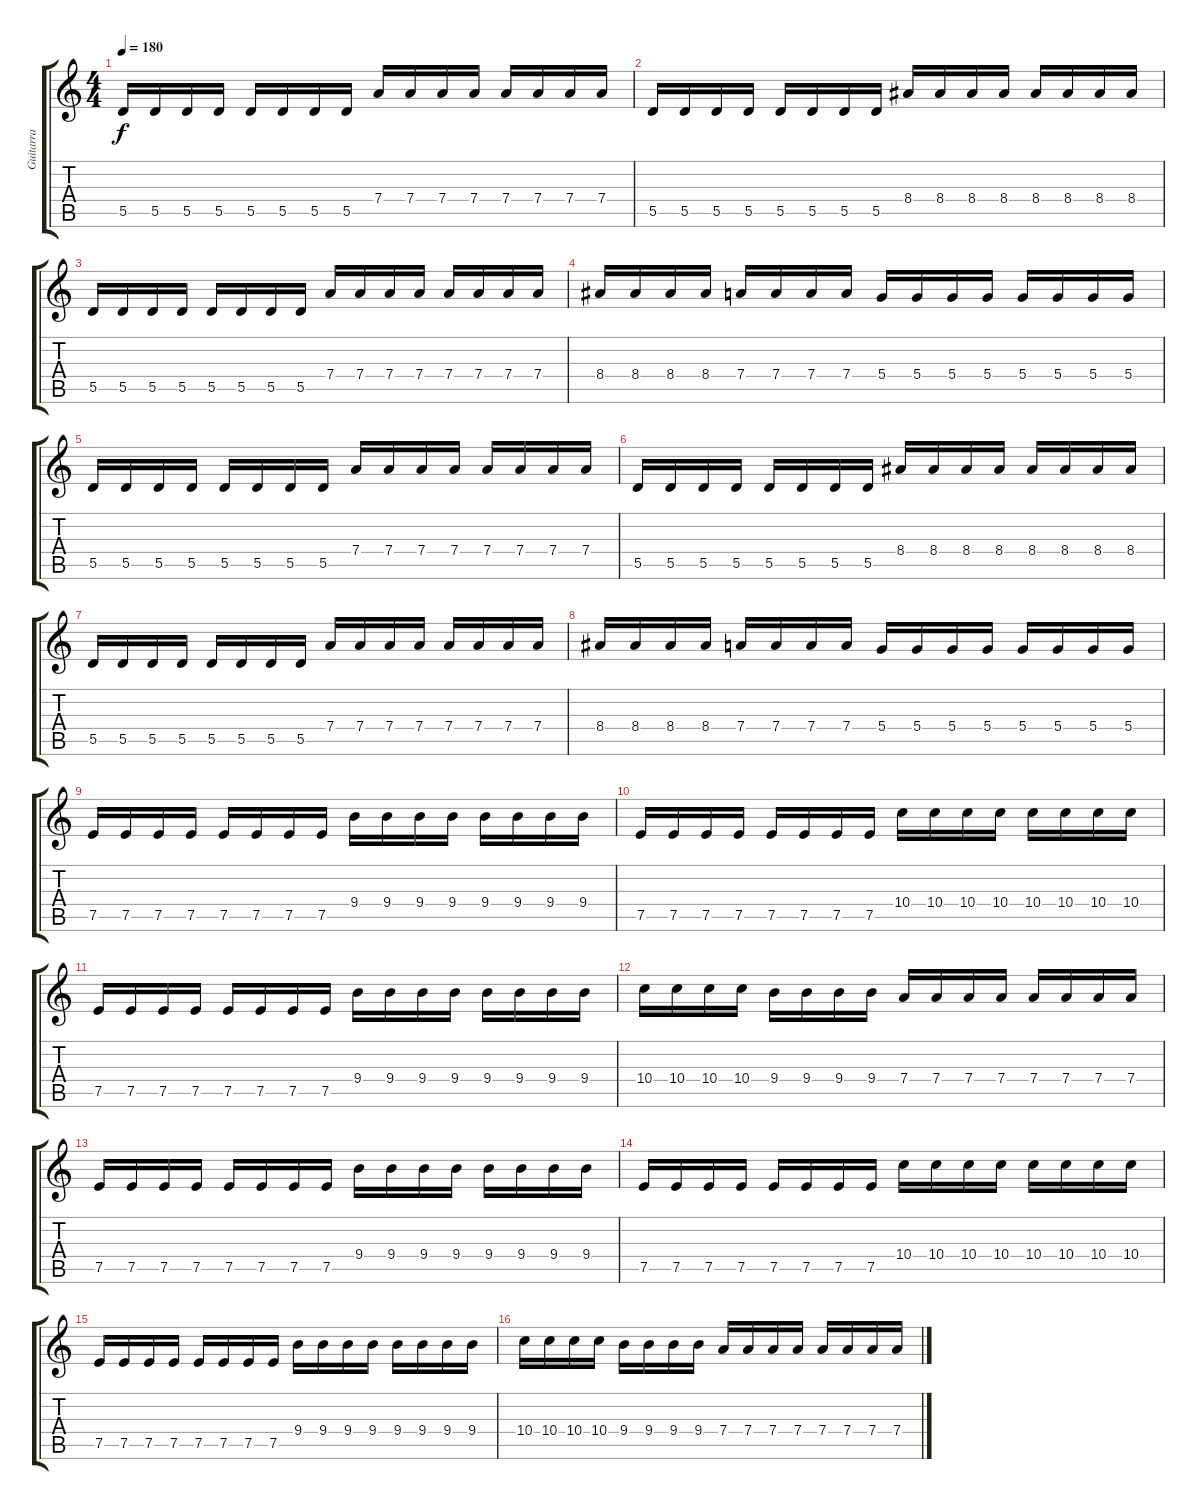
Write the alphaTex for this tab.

\track ("Guitarra" "Guitarra") {instrument distortionguitar}
\staff {score tabs}
\tuning (E4 B3 G3 D3 A2 E2) {hide}
\ts (4 4)
\tempo 180
\clef g2
\ks c
5.5.16{dy f} 5.5.16 5.5.16 5.5.16 5.5.16 5.5.16 5.5.16 5.5.16 7.4.16 7.4.16 7.4.16 7.4.16 7.4.16 7.4.16 7.4.16 7.4.16 |
5.5.16 5.5.16 5.5.16 5.5.16 5.5.16 5.5.16 5.5.16 5.5.16 8.4.16 8.4.16 8.4.16 8.4.16 8.4.16 8.4.16 8.4.16 8.4.16 |
5.5.16 5.5.16 5.5.16 5.5.16 5.5.16 5.5.16 5.5.16 5.5.16 7.4.16 7.4.16 7.4.16 7.4.16 7.4.16 7.4.16 7.4.16 7.4.16 |
8.4.16 8.4.16 8.4.16 8.4.16 7.4.16 7.4.16 7.4.16 7.4.16 5.4.16 5.4.16 5.4.16 5.4.16 5.4.16 5.4.16 5.4.16 5.4.16 |
5.5.16 5.5.16 5.5.16 5.5.16 5.5.16 5.5.16 5.5.16 5.5.16 7.4.16 7.4.16 7.4.16 7.4.16 7.4.16 7.4.16 7.4.16 7.4.16 |
5.5.16 5.5.16 5.5.16 5.5.16 5.5.16 5.5.16 5.5.16 5.5.16 8.4.16 8.4.16 8.4.16 8.4.16 8.4.16 8.4.16 8.4.16 8.4.16 |
5.5.16 5.5.16 5.5.16 5.5.16 5.5.16 5.5.16 5.5.16 5.5.16 7.4.16 7.4.16 7.4.16 7.4.16 7.4.16 7.4.16 7.4.16 7.4.16 |
8.4.16 8.4.16 8.4.16 8.4.16 7.4.16 7.4.16 7.4.16 7.4.16 5.4.16 5.4.16 5.4.16 5.4.16 5.4.16 5.4.16 5.4.16 5.4.16 |
7.5.16 7.5.16 7.5.16 7.5.16 7.5.16 7.5.16 7.5.16 7.5.16 9.4.16 9.4.16 9.4.16 9.4.16 9.4.16 9.4.16 9.4.16 9.4.16 |
7.5.16 7.5.16 7.5.16 7.5.16 7.5.16 7.5.16 7.5.16 7.5.16 10.4.16 10.4.16 10.4.16 10.4.16 10.4.16 10.4.16 10.4.16 10.4.16 |
7.5.16 7.5.16 7.5.16 7.5.16 7.5.16 7.5.16 7.5.16 7.5.16 9.4.16 9.4.16 9.4.16 9.4.16 9.4.16 9.4.16 9.4.16 9.4.16 |
10.4.16 10.4.16 10.4.16 10.4.16 9.4.16 9.4.16 9.4.16 9.4.16 7.4.16 7.4.16 7.4.16 7.4.16 7.4.16 7.4.16 7.4.16 7.4.16 |
7.5.16 7.5.16 7.5.16 7.5.16 7.5.16 7.5.16 7.5.16 7.5.16 9.4.16 9.4.16 9.4.16 9.4.16 9.4.16 9.4.16 9.4.16 9.4.16 |
7.5.16 7.5.16 7.5.16 7.5.16 7.5.16 7.5.16 7.5.16 7.5.16 10.4.16 10.4.16 10.4.16 10.4.16 10.4.16 10.4.16 10.4.16 10.4.16 |
7.5.16 7.5.16 7.5.16 7.5.16 7.5.16 7.5.16 7.5.16 7.5.16 9.4.16 9.4.16 9.4.16 9.4.16 9.4.16 9.4.16 9.4.16 9.4.16 |
10.4.16 10.4.16 10.4.16 10.4.16 9.4.16 9.4.16 9.4.16 9.4.16 7.4.16 7.4.16 7.4.16 7.4.16 7.4.16 7.4.16 7.4.16 7.4.16
